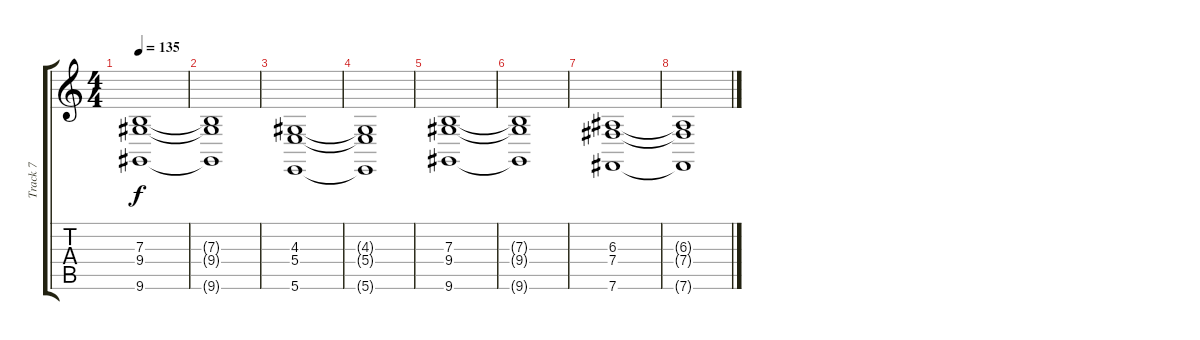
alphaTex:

\track ("Track 7" "Track 7") {instrument acousticgrandpiano}
\staff {score tabs}
\tuning (Db4 Ab3 E3 B2 Gb2 B1) {hide}
\ts (4 4)
\tempo 135
\clef g2
\ks c
(7.3 9.4 9.6).1{dy f} |
(7.3{t} 9.4{t} 9.6{t}).1 |
(4.3 5.4 5.6).1 |
(4.3{t} 5.4{t} 5.6{t}).1 |
(7.3 9.4 9.6).1 |
(7.3{t} 9.4{t} 9.6{t}).1 |
(6.3 7.4 7.6).1 |
(6.3{t} 7.4{t} 7.6{t}).1
